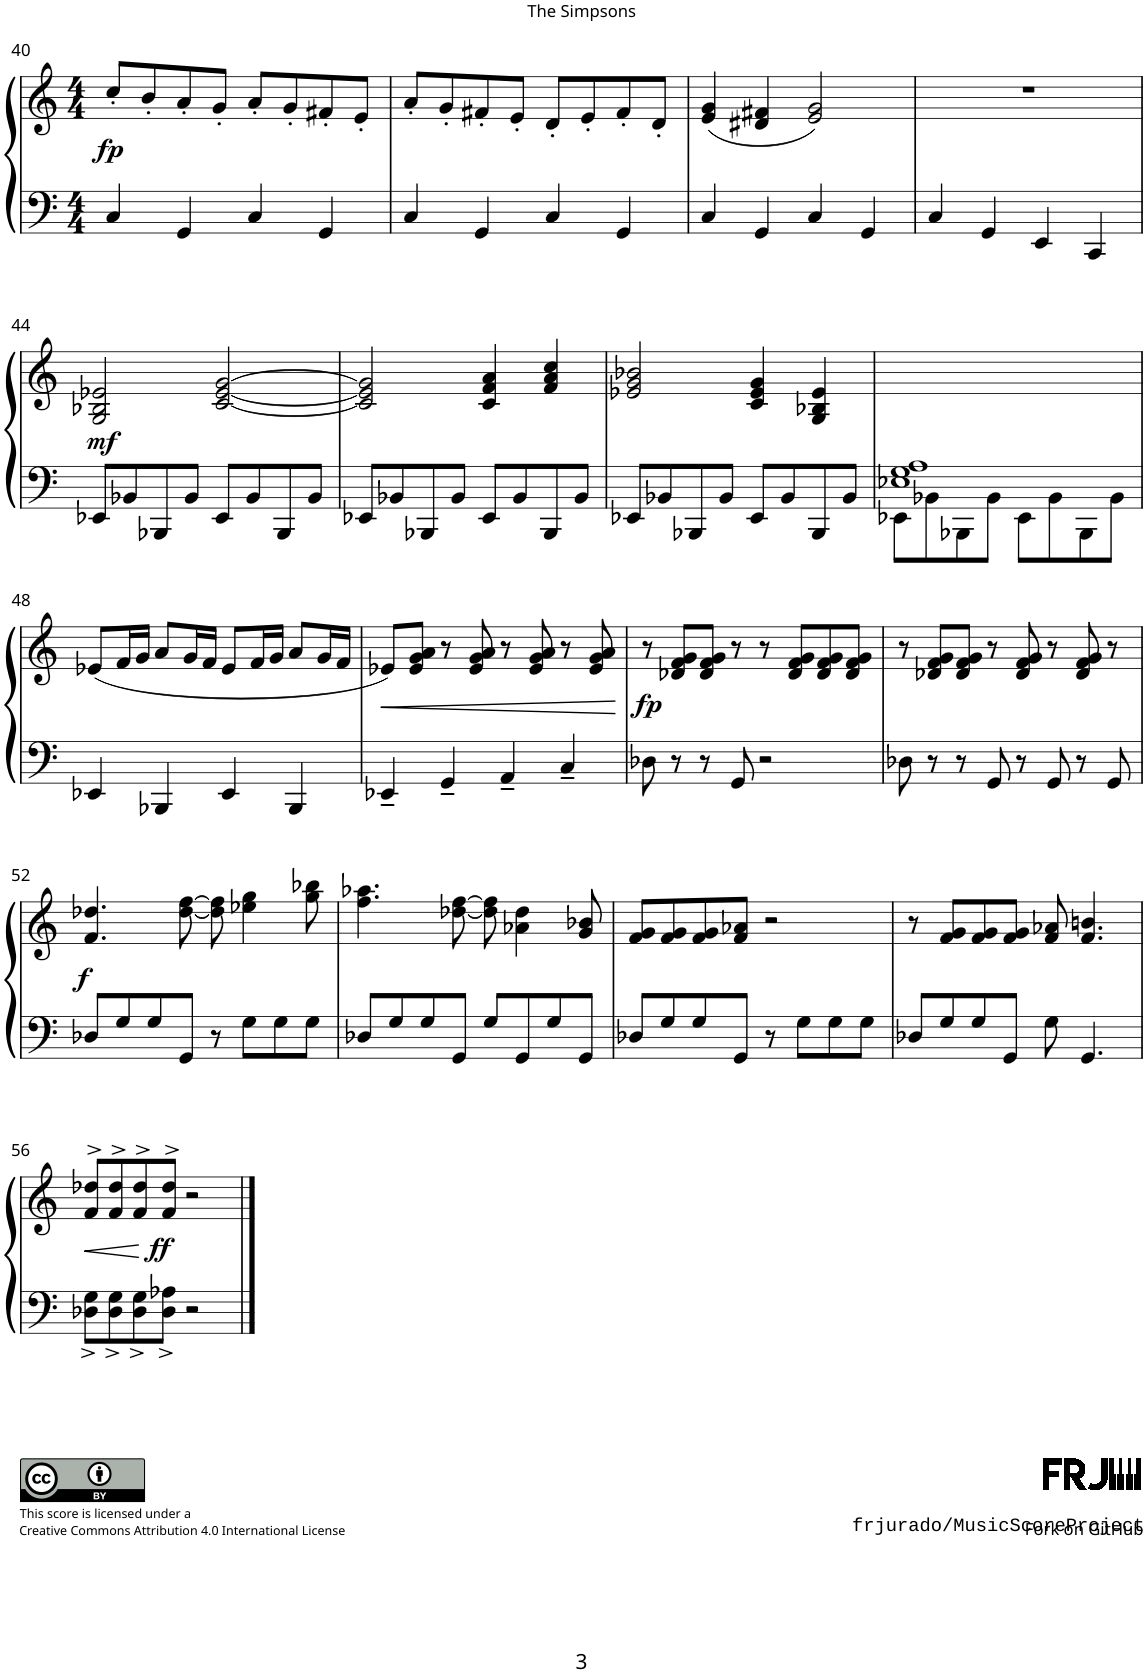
**kern	**kern	**dynam
*part1	*part1	*part1
*staff2	*staff1	*staff1/2
*I"Piano	*	*
*I'Pno.	*	*
!!LO:PB:g=z
*clefF4	*clefG2	*
*k[]	*k[]	*
*M4/4	*M4/4	*
=40	=40	=40
!	!	!LO:DY:b
4C/	8cc'/L	fp
.	8b'/	.
4GG/	8a'/	.
.	8g'/J	.
4C/	8a'/L	.
.	8g'/	.
4GG/	8f#X'/	.
.	8e'/J	.
=41	=41	=41
4C/	8a'/L	.
.	8g'/	.
4GG/	8f#X'/	.
.	8e'/J	.
4C/	8d'/L	.
.	8e'/	.
4GG/	8f#'/	.
.	8d'/J	.
=42	=42	=42
4C/	(4e/ 4g/	.
4GG/	4d#X/ 4f#X/	.
4C/	2e/ 2g/)	.
4GG/	.	.
=43	=43	=43
4C/	1r	.
4GG/	.	.
4EE/	.	.
4CC/	.	.
!!LO:LB:g=z
=44	=44	=44
!	!	!LO:DY:b
8EE-X/L	2G/ 2B-X/ 2e-X/	mf
8BB-X/	.	.
8BBB-X/	.	.
8BB-/J	.	.
8EE-/L	[2c/ [2e-/ [2g/	.
8BB-/	.	.
8BBB-/	.	.
8BB-/J	.	.
=45	=45	=45
8EE-X/L	2c/] 2e-/] 2g/]	.
8BB-X/	.	.
8BBB-X/	.	.
8BB-/J	.	.
8EE-/L	4c/ 4f/ 4a/	.
8BB-/	.	.
8BBB-/	4f/ 4a/ 4cc/	.
8BB-/J	.	.
=46	=46	=46
8EE-X/L	2e-X/ 2g/ 2b-X/	.
8BB-X/	.	.
8BBB-X/	.	.
8BB-/J	.	.
8EE-/L	4c/ 4e-/ 4g/	.
8BB-/	.	.
8BBB-/	4G/ 4B-X/ 4e-/	.
8BB-/J	.	.
=47	=47	=47
*^	*	*
1E-X 1G 1A	8EE-X\L	1ryy	.
.	8BB-X\	.	.
.	8BBB-X\	.	.
.	8BB-\J	.	.
.	8EE-\L	.	.
.	8BB-\	.	.
.	8BBB-\	.	.
.	8BB-\J	.	.
*v	*v	*	*
!!LO:LB:g=z
=48	=48	=48
4EE-X/	(8e-X/L	.
.	16f/L	.
.	16g/JJ	.
4BBB-X/	8a/L	.
.	16g/L	.
.	16f/JJ	.
4EE-/	8e-/L	.
.	16f/L	.
.	16g/JJ	.
4BBB-/	8a/L	.
.	16g/L	.
.	16f/JJ	.
=49	=49	=49
!	!	!LO:HP:b
4EE-X~/	8e-X/L)	<
.	8e-/ 8g/ 8a/J	.
4GG~/	8r	.
.	8e-/ 8g/ 8a/	.
4AA~/	8r	.
.	8e-/ 8g/ 8a/	.
4C~/	8r	.
.	8e-/ 8g/ 8a/	.
.	.	[
=50	=50	=50
!	!	!LO:DY:b
8D-X\	8r	fp
8r	8d-X/ 8f/ 8g/L	.
8r	8d-/ 8f/ 8g/J	.
8GG/	8r	.
2r	8r	.
.	8d-/ 8f/ 8g/L	.
.	8d-/ 8f/ 8g/	.
.	8d-/ 8f/ 8g/J	.
=51	=51	=51
8D-X\	8r	.
8r	8d-X/ 8f/ 8g/L	.
8r	8d-/ 8f/ 8g/J	.
8GG/	8r	.
8r	8d-/ 8f/ 8g/	.
8GG/	8r	.
8r	8d-/ 8f/ 8g/	.
8GG/	8r	.
!!LO:LB:g=z
=52	=52	=52
!	!	!LO:DY:b
8D-X/L	4.f/ 4.dd-X/	f
8G/	.	.
8G/	.	.
8GG/J	[8dd-\ [8ff\	.
8r	8dd-\] 8ff\]	.
8G\L	4ee-X\ 4gg\	.
8G\	.	.
8G\J	8gg\ 8bb-X\	.
=53	=53	=53
8D-X/L	4.ff\ 4.aa-X\	.
8G/	.	.
8G/	.	.
8GG/J	[8dd-X\ [8ff\	.
8G/L	8dd-\] 8ff\]	.
8GG/	4a-X\ 4dd-\	.
8G/	.	.
8GG/J	8g/ 8b-X/	.
=54	=54	=54
8D-X/L	8f/ 8g/L	.
8G/	8f/ 8g/	.
8G/	8f/ 8g/	.
8GG/J	8f/ 8a-X/J	.
8r	2r	.
8G\L	.	.
8G\	.	.
8G\J	.	.
=55	=55	=55
8D-X/L	8r	.
8G/	8f/ 8g/L	.
8G/	8f/ 8g/	.
8GG/J	8f/ 8g/J	.
8G\	8f/ 8a-X/	.
4.GG/	4.f/ 4.bn/	.
!!LO:LB:g=z
=56	=56	=56
!	!	!LO:HP:b
8D-X\^< 8G\^<L	8f/^> 8dd-X/^>L	<
8D-\^< 8G\^<	8f/^> 8dd-/^>	.
8D-\^< 8G\^<	8f/^> 8dd-/^>	.
!	!	!LO:DY:n=1:b
8D-\^< 8A-X\^<J	8f/^> 8dd-/^>J	[ ff
2r	2r	.
==	==	==
*-	*-	*-
